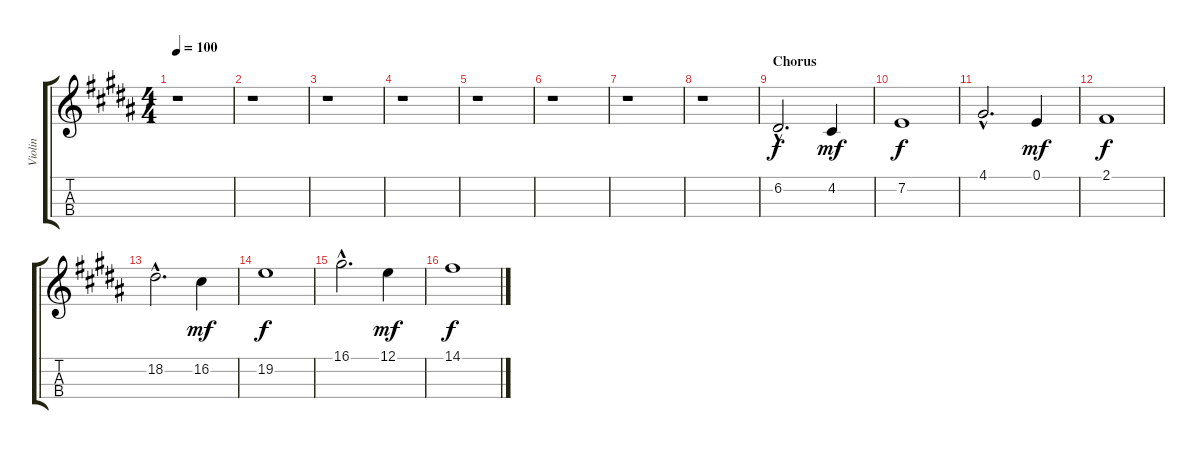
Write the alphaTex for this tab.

\track ("Violin" "Violin") {instrument violin}
\staff {score tabs}
\tuning (E4 A3 D3 G2) {hide}
\ts (4 4)
\tempo 100
\clef g2
\ks b
r.1{dy f} |
r.1 |
r.1 |
r.1 |
r.1 |
r.1 |
r.1 |
r.1 |
\section ("" "Chorus")
6.2{hac}.2{d} 4.2.4{dy mf} |
7.2.1{dy f} |
4.1{hac}.2{d} 0.1.4{dy mf} |
2.1.1{dy f} |
18.2{hac}.2{d} 16.2.4{dy mf} |
19.2.1{dy f} |
16.1{hac}.2{d} 12.1.4{dy mf} |
14.1.1{dy f}
